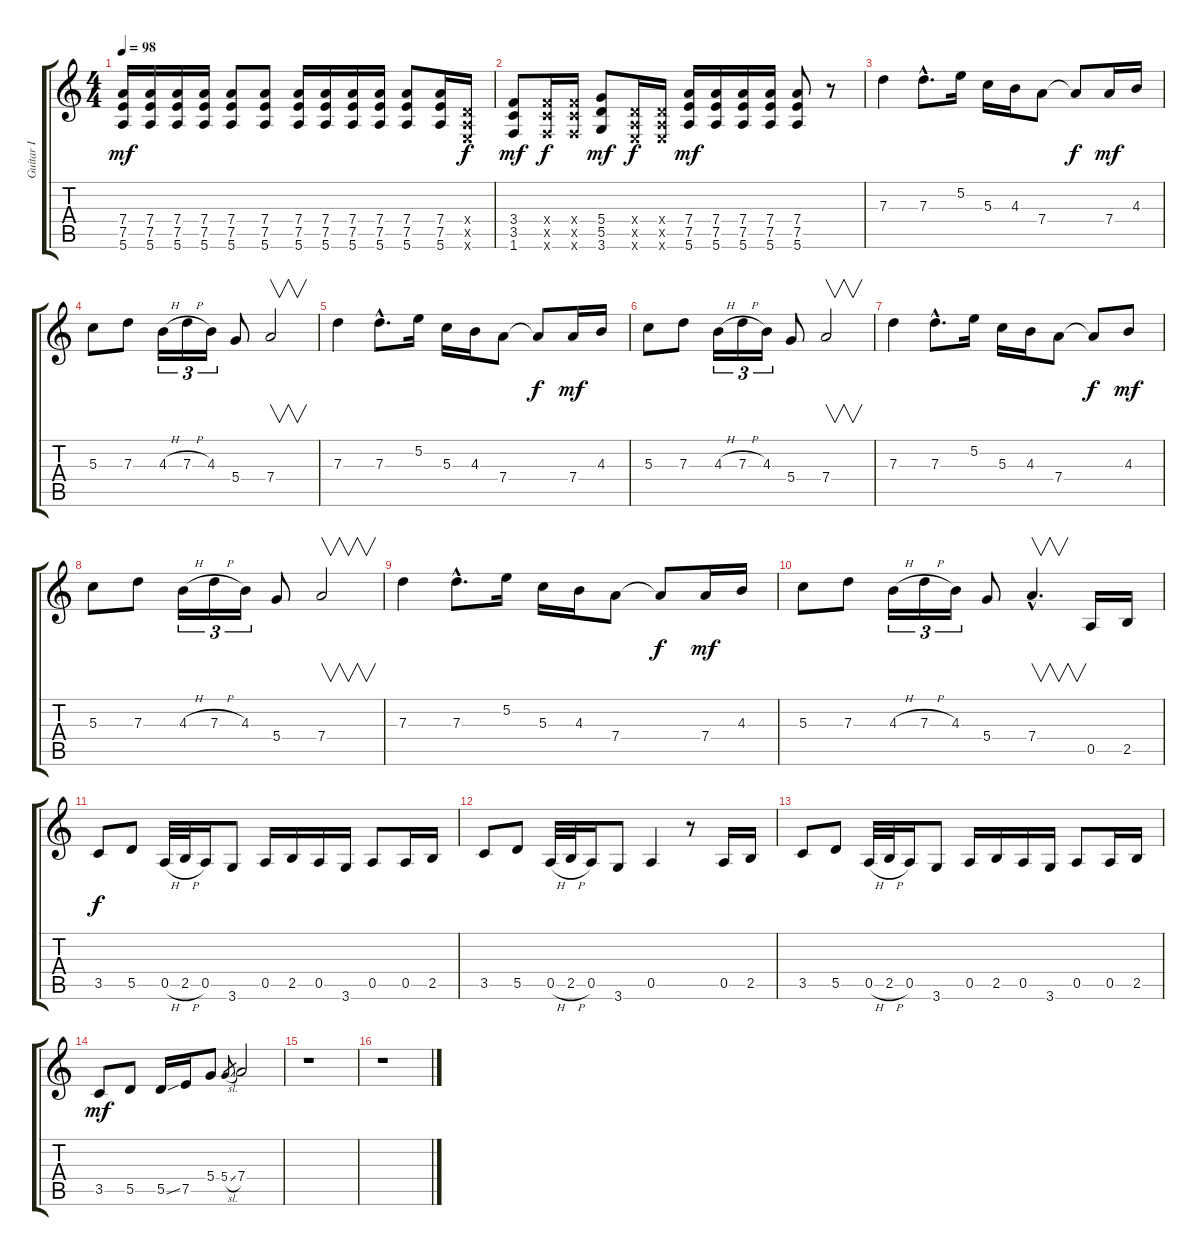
\track ("Guitar I" "Guitar I") {instrument overdrivenguitar}
\staff {score tabs}
\tuning (E4 B3 G3 D3 A2 E2) {hide}
\ts (4 4)
\tempo 98
\clef g2
\ks c
(7.4 7.5 5.6).16{dy mf} (7.4 7.5 5.6).16 (7.4 7.5 5.6).16 (7.4 7.5 5.6).16 (7.4 7.5 5.6).8 (7.4 7.5 5.6).8 (7.4 7.5 5.6).16 (7.4 7.5 5.6).16 (7.4 7.5 5.6).16 (7.4 7.5 5.6).16 (7.4 7.5 5.6).8 (7.4 7.5 5.6).16 (0.4{x} 0.5{x} 0.6{x}).16{dy f} |
(3.4 3.5 1.6).8{dy mf} (3.4{x} 3.5{x} 1.6{x}).16{dy f} (3.4{x} 3.5{x} 1.6{x}).16 (5.4 5.5 3.6).8{dy mf} (0.4{x} 0.5{x} 0.6{x}).16{dy f} (0.4{x} 0.5{x} 0.6{x}).16 (7.4 7.5 5.6).16{dy mf} (7.4 7.5 5.6).16 (7.4 7.5 5.6).16 (7.4 7.5 5.6).16 (7.4 7.5 5.6).8 r.8 |
7.3.4 7.3{hac}.8{d} 5.2.16 5.3.16 4.3.16 7.4.8 7.4{t}.8{dy f} 7.4.16{dy mf} 4.3.16 |
5.3.8 7.3.8 4.3{h}.16{tu (3 2)} 7.3{h}.16{tu (3 2)} 4.3.16{tu (3 2)} 5.4.8 7.4.2{v} |
7.3.4 7.3{hac}.8{d} 5.2.16 5.3.16 4.3.16 7.4.8 7.4{t}.8{dy f} 7.4.16{dy mf} 4.3.16 |
5.3.8 7.3.8 4.3{h}.16{tu (3 2)} 7.3{h}.16{tu (3 2)} 4.3.16{tu (3 2)} 5.4.8 7.4.2{v} |
7.3.4 7.3{hac}.8{d} 5.2.16 5.3.16 4.3.16 7.4.8 7.4{t}.8{dy f} 4.3.8{dy mf} |
5.3.8 7.3.8 4.3{h}.16{tu (3 2)} 7.3{h}.16{tu (3 2)} 4.3.16{tu (3 2)} 5.4.8 7.4.2{v} |
7.3.4 7.3{hac}.8{d} 5.2.16 5.3.16 4.3.16 7.4.8 7.4{t}.8{dy f} 7.4.16{dy mf} 4.3.16 |
5.3.8 7.3.8 4.3{h}.16{tu (3 2)} 7.3{h}.16{tu (3 2)} 4.3.16{tu (3 2)} 5.4.8 7.4{hac}.4{v d} 0.5.16 2.5.16 |
3.5.8{dy f} 5.5.8 0.5{h}.32 2.5{h}.32 0.5.16 3.6.8 0.5.16 2.5.16 0.5.16 3.6.16 0.5.8 0.5.16 2.5.16 |
3.5.8 5.5.8 0.5{h}.32 2.5{h}.32 0.5.16 3.6.8 0.5.4 r.8 0.5.16 2.5.16 |
3.5.8 5.5.8 0.5{h}.32 2.5{h}.32 0.5.16 3.6.8 0.5.16 2.5.16 0.5.16 3.6.16 0.5.8 0.5.16 2.5.16 |
3.5.8{dy mf} 5.5.8 5.5{ss}.16 7.5.16 5.4.8 5.4{sl}.8{gr} 7.4.2 |
r.1 |
r.1
